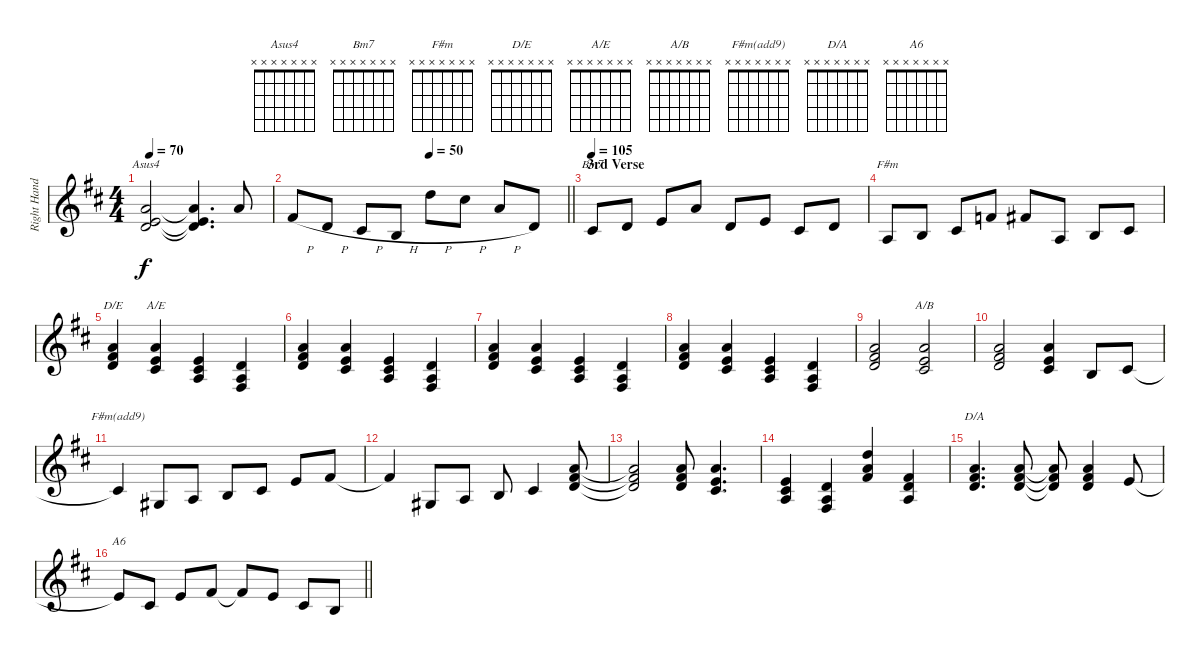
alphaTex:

\track ("Right Hand" "Right Hand") {instrument acousticgrandpiano}
\staff {score}
\tuning (E5 B4 G4 D4 A3 E3 B2) {hide}
\chord ("Asus4" x x x x x x x)
\chord ("Bm7" x x x x x x x)
\chord ("F#m" x x x x x x x)
\chord ("D/E" x x x x x x x)
\chord ("A/E" x x x x x x x)
\chord ("A/B" x x x x x x x)
\chord ("F#m(add9)" x x x x x x x)
\chord ("D/A" x x x x x x x)
\chord ("A6" x x x x x x x)
\ts (4 4)
\tempo 70
\clef g2
\ks bminor
(2.3 2.4 5.5).2{ch "Asus4" dy f} (2.3{t} 2.4{t} 5.5{t}).4{d} 2.3.8 |
\tempo (50 0.5)
\barLineRight lightlight
9.5{h}.8 5.5{h}.8 4.5{h}.8 2.5{h}.8 17.5{h}.8 16.5{h}.8 12.5{h}.8 5.5.8 |
\section ("" "3rd Verse")
\tempo 105
4.5.8{ch "Bm7"} 0.4.8 2.4.8 2.3.8 0.4.8 2.4.8 4.5.8 0.4.8 |
0.5.8{ch "F#m"} 2.5.8 4.5.8 3.4.8 4.4.8 0.5.8 2.5.8 4.5.8 |
(2.3 0.4 9.5).4{ch "D/E"} (2.3 2.4 4.5).4{ch "A/E"} (2.4 4.5 5.6).4 (0.4 0.5 2.6).4 |
(2.3 0.4 9.5).4 (2.3 2.4 4.5).4 (2.4 4.5 5.6).4 (0.4 0.5 2.6).4 |
(2.3 0.4 9.5).4 (2.3 2.4 4.5).4 (2.4 4.5 5.6).4 (0.4 0.5 2.6).4 |
(2.3 0.4 9.5).4 (2.3 2.4 4.5).4 (2.4 4.5 5.6).4 (0.4 0.5 2.6).4 |
(2.3 0.4 9.5).2 (2.3 2.4 4.5).2{ch "A/B"} |
(2.3 0.4 9.5).2 (2.3 2.4 4.5).4 2.5.8 4.5.8 |
4.5{t}.4{ch "F#m(add9)"} 4.6.8 0.5.8 2.5.8 4.5.8 2.4.8 4.4.8 |
4.4{t}.4 4.6.8 0.5.8 2.5.8 4.5.4 (2.3 0.4 9.5).8 |
(2.3{t} 0.4{t} 9.5{t}).2 (2.3 0.4 14.6).8 (2.3 2.4 4.5).4{d} |
(2.4 4.5 5.6).4 (0.4 0.5 2.6).4 (3.2 2.3 4.4).4 (4.4 5.5 5.6).4 |
(2.3 4.4 5.5).4{d ch "D/A"} (2.3 4.4 5.5).8 (2.3{t} 4.4{t} 5.5{t}).8 (2.3 4.4 5.5).4 2.4.8 |
\barLineRight lightlight
2.4{t}.8{ch "A6"} 4.5.8 2.4.8 4.4.8 4.4{t}.8 2.4.8 4.5.8 2.5.8
